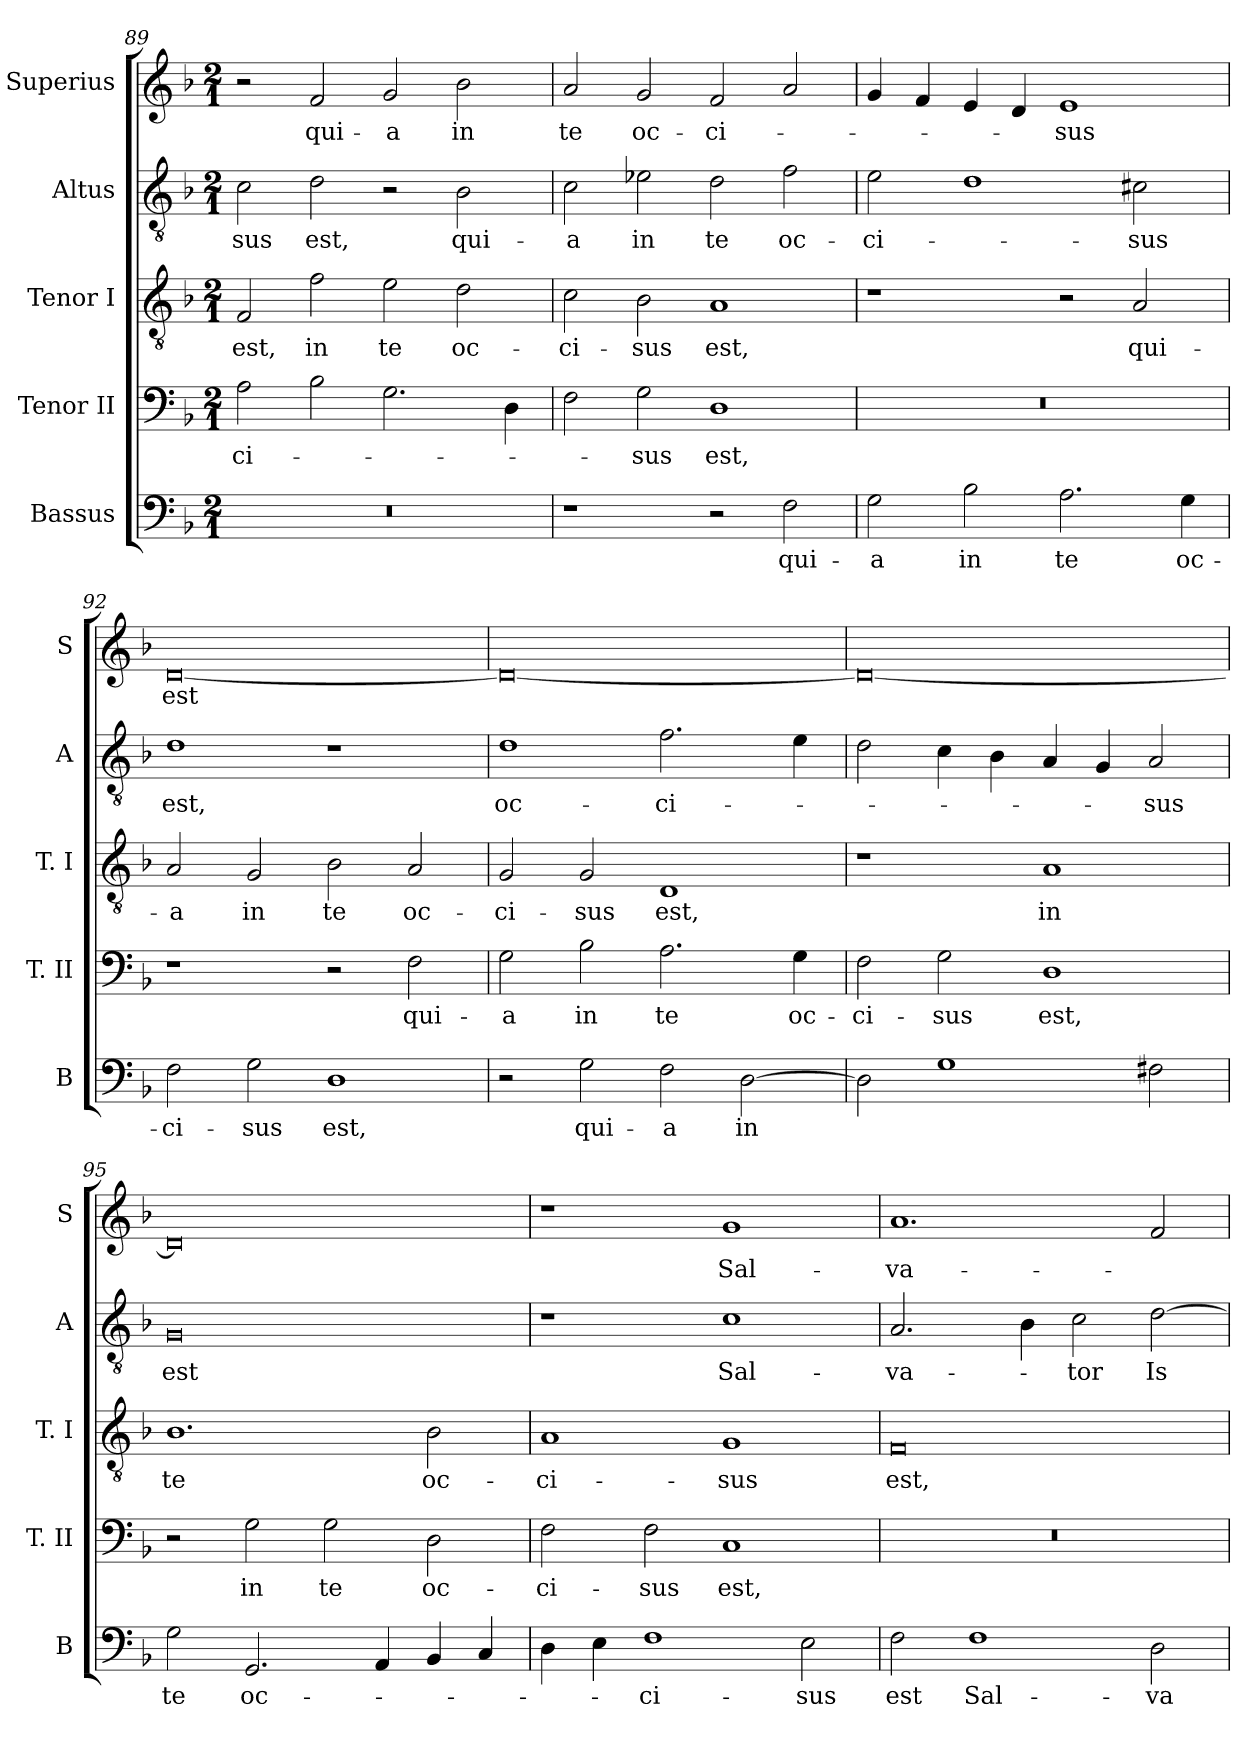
**kern	**text	**kern	**text	**kern	**text	**kern	**text	**kern	**text
*part5	*part5	*part4	*part4	*part3	*part3	*part2	*part2	*part1	*part1
*staff5	*staff5	*staff4	*staff4	*staff3	*staff3	*staff2	*staff2	*staff1	*staff1
*I"Bassus	*	*I"Tenor II	*	*I"Tenor I	*	*I"Altus	*	*I"Superius	*
*I'B	*	*I'T. II	*	*I'T. I	*	*I'A	*	*I'S	*
*clefF4	*	*clefF4	*	*clefGv2	*	*clefGv2	*	*clefG2	*
*k[b-]	*	*k[b-]	*	*k[b-]	*	*k[b-]	*	*k[b-]	*
*F:	*	*F:	*	*F:	*	*F:	*	*F:	*
*M2/1	*	*M2/1	*	*M2/1	*	*M2/1	*	*M2/1	*
=89	=89	=89	=89	=89	=89	=89	=89	=89	=89
0r	.	2A	-ci-	2F	est,	2c	-sus	2r	.
.	.	2B-	.	2f	in	2d	est,	2f	qui-
.	.	2.G	.	2e	te	2r	.	2g	-a
.	.	.	.	2d	oc-	2B-	qui-	2b-	in
.	.	4D	.	.	.	.	.	.	.
=90	=90	=90	=90	=90	=90	=90	=90	=90	=90
1r	.	2F	.	2c	-ci-	2c	-a	2a	te
.	.	2G	-sus	2B-	-sus	2e-X	in	2g	oc-
2r	.	1D	est,	1A	est,	2d	te	2f	-ci-
2F	qui-	.	.	.	.	2f	oc-	2a	.
=91	=91	=91	=91	=91	=91	=91	=91	=91	=91
2G	-a	0r	.	1r	.	2e	-ci-	4g	.
.	.	.	.	.	.	.	.	4f	.
2B-	in	.	.	.	.	1d	.	4e	.
.	.	.	.	.	.	.	.	4d	.
2.A	te	.	.	2r	.	.	.	1e	-sus
.	.	.	.	2A	qui-	2c#X	-sus	.	.
4G	oc-	.	.	.	.	.	.	.	.
=92	=92	=92	=92	=92	=92	=92	=92	=92	=92
2F	-ci-	1r	.	2A	-a	1d	est,	[0d	est
2G	-sus	.	.	2G	in	.	.	.	.
1D	est,	2r	.	2B-	te	1r	.	.	.
.	.	2F	qui-	2A	oc-	.	.	.	.
=93	=93	=93	=93	=93	=93	=93	=93	=93	=93
2r	.	2G	-a	2G	-ci-	1d	oc-	0d_	.
2G	qui-	2B-	in	2G	-sus	.	.	.	.
2F	-a	2.A	te	1D	est,	2.f	-ci-	.	.
[2D	in	.	.	.	.	.	.	.	.
.	.	4G	oc-	.	.	4e	.	.	.
=94	=94	=94	=94	=94	=94	=94	=94	=94	=94
2D]	.	2F	-ci-	1r	.	2d	.	0d_	.
1G	.	2G	-sus	.	.	4c	.	.	.
.	.	.	.	.	.	4B-	.	.	.
.	.	1D	est,	1A	in	4A	.	.	.
.	.	.	.	.	.	4G	.	.	.
2F#X	.	.	.	.	.	2A	-sus	.	.
=95	=95	=95	=95	=95	=95	=95	=95	=95	=95
2G	te	2r	.	1.B-	te	0G	est	0d]	.
2.GG	oc-	2G	in	.	.	.	.	.	.
.	.	2G	te	.	.	.	.	.	.
4AA	.	.	.	.	.	.	.	.	.
4BB-	.	2D	oc-	2B-	oc-	.	.	.	.
4C	.	.	.	.	.	.	.	.	.
=96	=96	=96	=96	=96	=96	=96	=96	=96	=96
4D	.	2F	-ci-	1A	-ci-	1r	.	1r	.
4E	.	.	.	.	.	.	.	.	.
1F	-ci-	2F	-sus	.	.	.	.	.	.
.	.	1C	est,	1G	-sus	1c	Sal-	1g	Sal-
2E	-sus	.	.	.	.	.	.	.	.
=97	=97	=97	=97	=97	=97	=97	=97	=97	=97
2F	est	0r	.	0F	est,	2.A	-va-	1.a	-va-
1F	Sal-	.	.	.	.	.	.	.	.
.	.	.	.	.	.	4B-	.	.	.
.	.	.	.	.	.	2c	-tor	.	.
2D	-va-	.	.	.	.	[2d	Is-	2f	.
=	=	=	=	=	=	=	=	=	=
*-	*-	*-	*-	*-	*-	*-	*-	*-	*-
